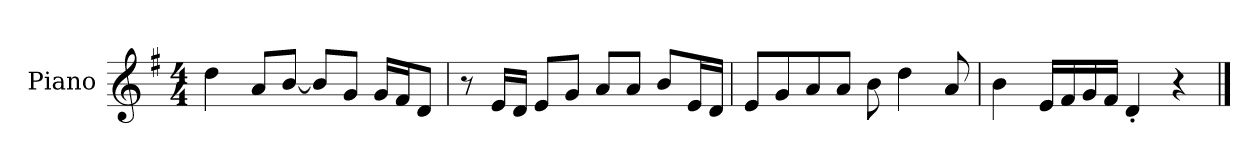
**kern
*part1
*staff1
*I"Piano
*I'P-no
*clefG2
*k[f#]
*M4/4
*MM90
=1
4dd\
8a/L
[8b/J
8b/L]
8g/J
16g/LL
16f#/J
8d/J
=2
8r
16e/LL
16d/JJ
8e/L
8g/J
8a/L
8a/J
8b/L
16e/L
16d/JJ
=3
8e/L
8g/
8a/
8a/J
8b\
4dd\
8a/
=4
4b\
16e/LL
16f#/
16g/
16f#/JJ
4d'/
4r
==
*-
